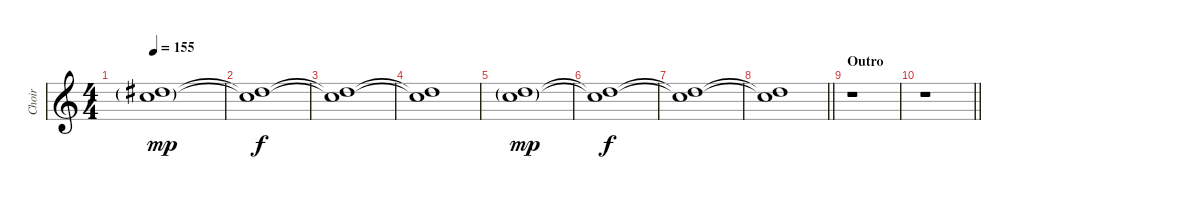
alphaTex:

\track ("Choir" "Choir") {instrument pad4choir}
\staff {score}
\tuning (D4 A3 F3 C3 G2 C2) {hide}
\ts (4 4)
\tempo 155
\clef g2
\ks c
(18.2{g} 19.3{g}).1{dy mp} |
(18.2{t} 19.3{t}).1{dy f} |
(18.2{t} 19.3{t}).1 |
(18.2{t} 19.3{t}).1 |
(17.2{g} 19.3{g}).1{dy mp} |
(17.2{t} 19.3{t}).1{dy f} |
(17.2{t} 19.3{t}).1 |
\barLineRight lightlight
(17.2{t} 19.3{t}).1 |
\section ("" "Outro")
r.1 |
\barLineRight lightlight
r.1
